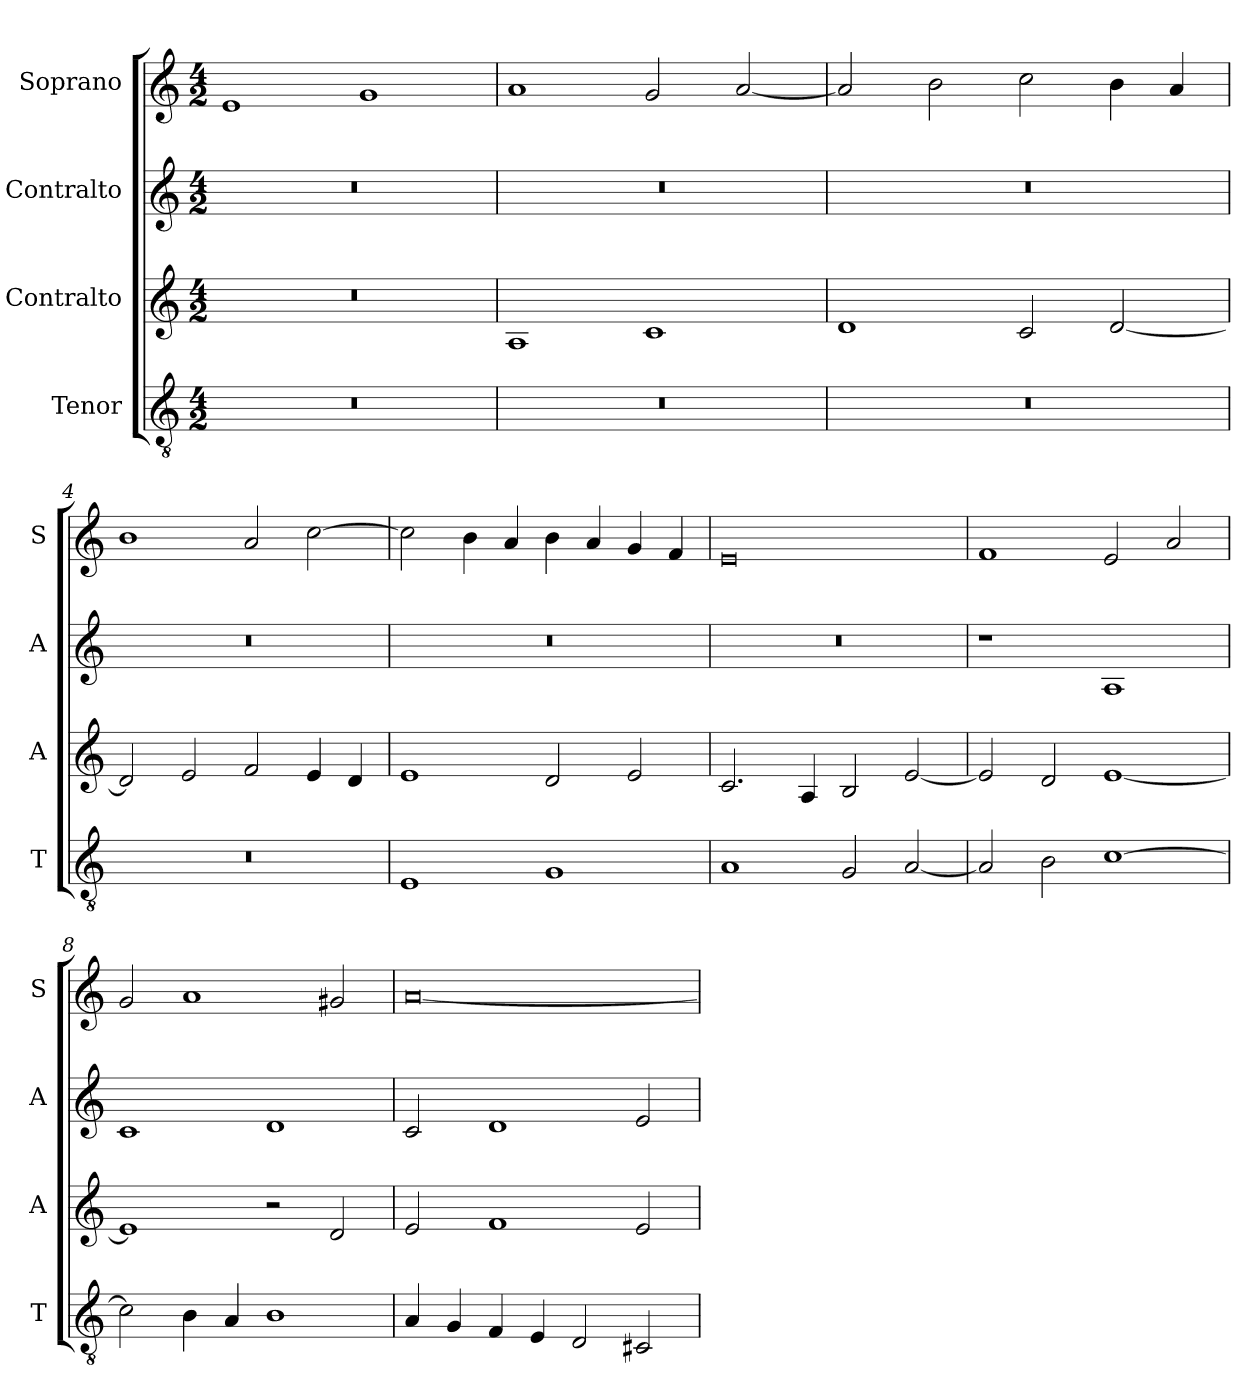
**kern	**kern	**kern	**kern
*part4	*part3	*part2	*part1
*staff4	*staff3	*staff2	*staff1
*I"Tenor	*I"Contralto	*I"Contralto	*I"Soprano
*I'T	*I'A	*I'A	*I'S
*clefGv2	*clefG2	*clefG2	*clefG2
*k[]	*k[]	*k[]	*k[]
*A:aeo	*A:aeo	*A:aeo	*A:aeo
*M4/2	*M4/2	*M4/2	*M4/2
=1	=1	=1	=1
0r	0r	0r	1e
.	.	.	1g
=2	=2	=2	=2
0r	1A	0r	1a
.	1c	.	2g
.	.	.	[2a
=3	=3	=3	=3
0r	1d	0r	2a]
.	.	.	2b
.	2c	.	2cc
.	[2d	.	4b
.	.	.	4a
=4	=4	=4	=4
0r	2d]	0r	1b
.	2e	.	.
.	2f	.	2a
.	4e	.	[2cc
.	4d	.	.
=5	=5	=5	=5
1E	1e	0r	2cc]
.	.	.	4b
.	.	.	4a
1G	2d	.	4b
.	.	.	4a
.	2e	.	4g
.	.	.	4f
=6	=6	=6	=6
1A	2.c	0r	0e
.	4A	.	.
2G	2B	.	.
[2A	[2e	.	.
=7	=7	=7	=7
2A]	2e]	1r	1f
2B	2d	.	.
[1c	[1e	1A	2e
.	.	.	2a
=8	=8	=8	=8
2c]	1e]	1c	2g
4B	.	.	1a
4A	.	.	.
1B	2r	1d	.
.	2d	.	2g#X
=9	=9	=9	=9
4A	2e	2c	[0a
4G	.	.	.
4F	1f	1d	.
4E	.	.	.
2D	.	.	.
2C#X	2e	2e	.
=	=	=	=
*-	*-	*-	*-
